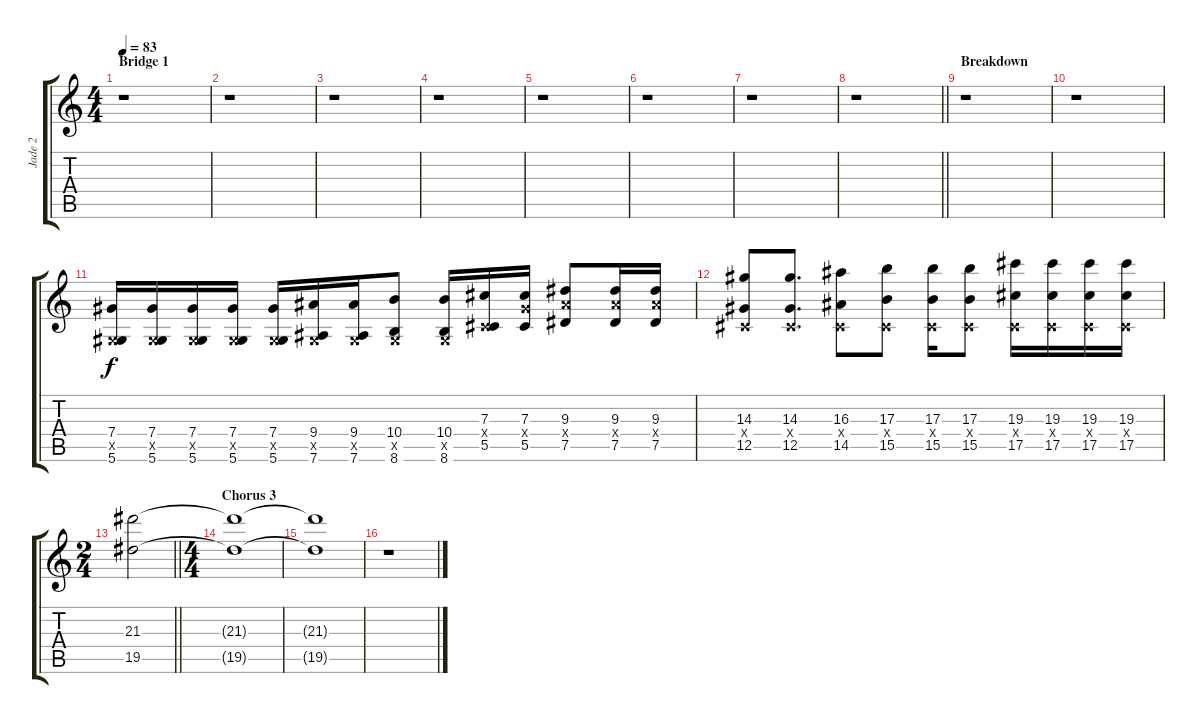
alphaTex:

\track ("Jade 2" "Jade 2") {instrument overdrivenguitar}
\staff {score tabs}
\tuning (Eb4 Bb3 Gb3 Db3 Ab2 Eb2) {hide}
\ts (4 4)
\section ("" "Bridge 1")
\tempo 83
\clef g2
\ks c
r.1{dy f} |
r.1 |
r.1 |
r.1 |
r.1 |
r.1 |
r.1 |
\barLineRight lightlight
r.1 |
\section ("" "Breakdown")
r.1{volume 16} |
r.1 |
(7.4 0.5{x} 5.6).16 (7.4 0.5{x} 5.6).16 (7.4 0.5{x} 5.6).16 (7.4 0.5{x} 5.6).16 (7.4 0.5{x} 5.6).16 (9.4 0.5{x} 7.6).16 (9.4 0.5{x} 7.6).16 (10.4 0.5{x} 8.6).8 (10.4 0.5{x} 8.6).16 (7.3 0.4{x} 5.5).16 (7.3 7.4{x} 5.5).16 (9.3 9.4{x} 7.5).8 (9.3 9.4{x} 7.5).16 (9.3 9.4{x} 7.5).16 |
(14.3 0.4{x} 12.5).8 (14.3 0.4{x} 12.5).8{d} (16.3 0.4{x} 14.5).8 (17.3 0.4{x} 15.5).8 (17.3 0.4{x} 15.5).16 (17.3 0.4{x} 15.5).8 (19.3 0.4{x} 17.5).16 (19.3 0.4{x} 17.5).16 (19.3 0.4{x} 17.5).16 (19.3 0.4{x} 17.5).16 |
\ts (2 4)
\barLineRight lightlight
(21.3 19.5).2 |
\ts (4 4)
\section ("" "Chorus 3")
(21.3{t} 19.5{t}).1{volume 7} |
(21.3{t} 19.5{t}).1{volume 16} |
r.1
